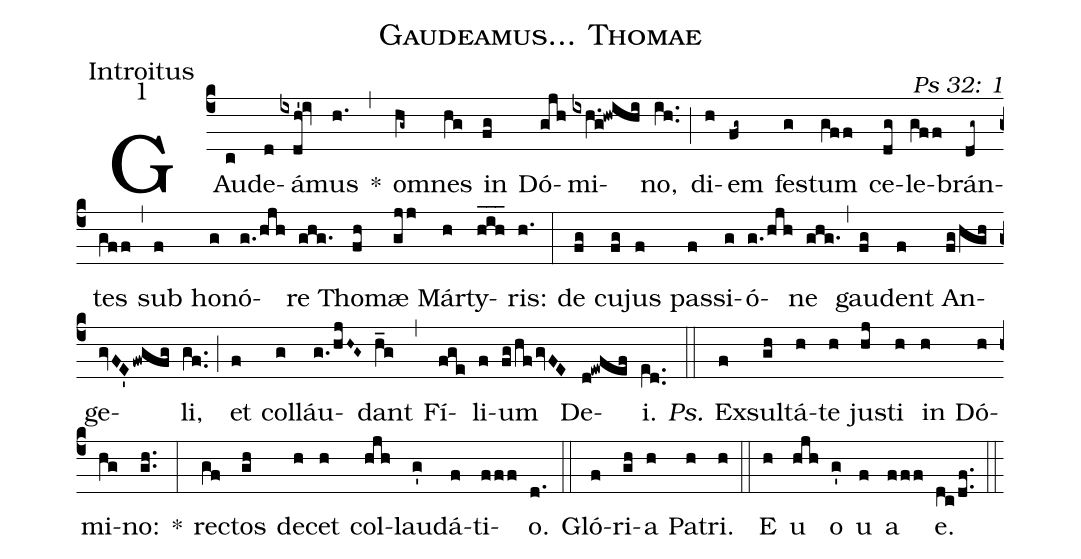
name: Gaudeamus... Thomae;
office-part: Introitus;
mode: 1;
commentary: Ps 32: 1;
%%
(c4) GAu(c)de(d)á(ixdh'!iv)mus(h.) *(,) om(hg~)nes(hg) in(fg) Dó(gjh)mi(ixh.g!hwihi)no,(ih..) (;) di(h)em(fg~) fes(g)tum(gff) ce(dg)le(gff)brán(dg~)tes(gff) (,) sub(f) ho(g)nó(g./hjh)re(ghg.) Tho(fh)mæ(gjj) Már(h)ty(h_i_h_)ris:(h.) (:)
de(fg) cu(fg)jus(f) pas(f)si(g)ó(g./hjh)ne(ghg.) (,) gau(fg)dent(f) An(fg/hgh)ge(gvFE'fwgfg)li,(gf..) (;) et(f) col(g)láu(g./hjH~G~)dant(h_g) (,) Fí(fge)li(f)um(fg/hfgvFE) De(d!ewfef)i.(e[ll:1]d..) (::)
<i>Ps.</i> Ex(f)sul(gh)tá(h)te(h) jus(hj)ti(h) in(h) Dó(h)mi(hg)no:(gh..) *(:)
rec(gf)tos(gh) de(h)cet(h) col(hjh)lau(g')dá(f)ti(fff)o.(d.) (::)
Gló(f)ri(gh)a(h) Pa(h)tri.(h) (::)
<eu>E(h) u(hjh) o(g') u(f) a(fff) e.</eu>(dc/df..) (::)
